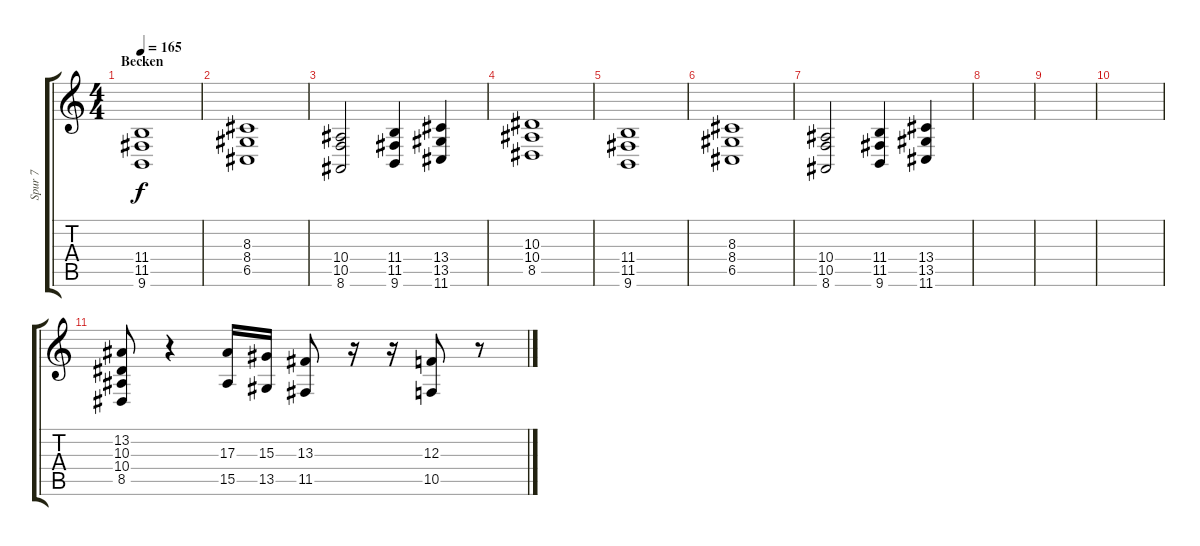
\track ("Spur 7" "Spur 7") {instrument choiraahs}
\staff {score tabs}
\tuning (D4 A3 F3 C3 G2 D2) {hide}
\ts (4 4)
\section ("" "Becken")
\tempo 165
\clef g2
\ks c
(11.4 11.5 9.6).1{dy f} |
(8.3 8.4 6.5).1 |
(10.4 10.5 8.6).2 (11.4 11.5 9.6).4 (13.4 13.5 11.6).4 |
(10.3 10.4 8.5).1 |
(11.4 11.5 9.6).1 |
(8.3 8.4 6.5).1 |
(10.4 10.5 8.6).2 (11.4 11.5 9.6).4 (13.4 13.5 11.6).4 |
|
|
|
(13.2 10.3 10.4 8.5).8 r.4 (17.3 15.5).16 (15.3 13.5).16 (13.3 11.5).8 r.16 r.16 (12.3 10.5).8 r.8
